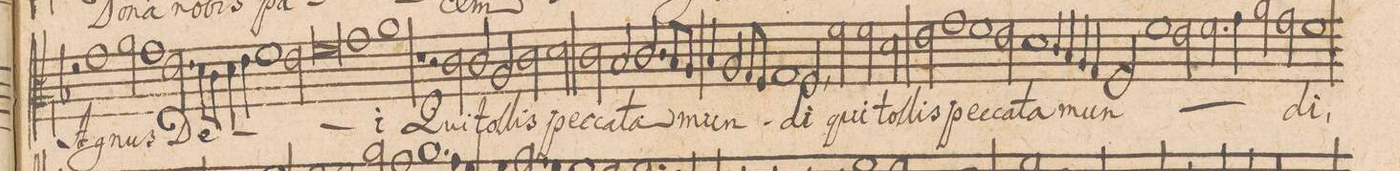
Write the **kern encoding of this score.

**kern	**text
*I"TENOR. 2do.	*
*clefC3	*
*k[b-]	*
*met(c|)	*
*M2/1	*
2re	.
1g\	A-
2a\	-gnus
=48-	=48-
1g\	De-
2.e\	.
8d\L	.
8c\J	.
=49-	=49-
4d\	.
4e\	.
1f\	.
2e\	.
=50-	=50-
0f\	.
=51-	=51-
1g\	.
1a\	-i
=52-	=52-
1r	.
2r	.
2c\	Qui
=53-	=53-
2c/	tol-
2A/	-lis
2c\	pec-
2d\	.
=54-	=54-
2c\	-ca-
2B-/	-ta
2.c/	mun-
8B-/L	.
8A/J	.
=55-	=55-
4B-/	.
2A/	.
8G/L	.
8F/J	.
1G/	.
=56-	=56-
2F,</	-di
2f\	qui
2f\	tol-
2d\	-lis
=57-	=57-
2e\	pec-
1g\	.
1f\	-ca-
=58-	=58-
2e\	-ta
1d\	mun-
=59-	=59-
4c/	.
4B-/	.
4A/	.
4G/	.
2F/	.
1f\	.
=60-	=60-
2e\	.
2.f\	.
4g\	.
=61-	=61-
2a\	.
2g\	.
1f\	-di,
=62-	=62-
*-	*-
